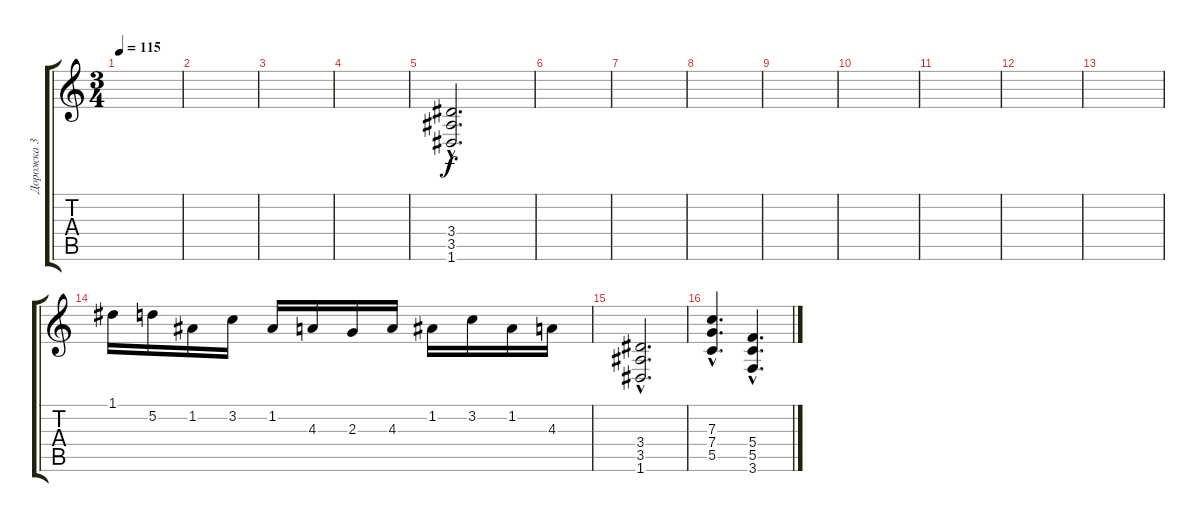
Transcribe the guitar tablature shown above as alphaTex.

\track ("Дорожка 3" "Дорожка 3") {instrument distortionguitar}
\staff {score tabs}
\tuning (D4 A3 F3 C3 G2 D2) {hide}
\ts (3 4)
\tempo 115
\clef g2
\ks c
|
|
|
|
(3.4{hac} 3.5{hac} 1.6{hac}).2{d} |
|
|
|
|
|
|
|
|
1.1.16 5.2.16 1.2.16 3.2.16 1.2.16 4.3.16 2.3.16 4.3.16 1.2.16 3.2.16 1.2.16 4.3.16 |
(3.4{hac} 3.5{hac} 1.6{hac}).2{d} |
(7.3{hac} 7.4{hac} 5.5{hac}).4{d} (5.4{hac} 5.5{hac} 3.6{hac}).4{d}
